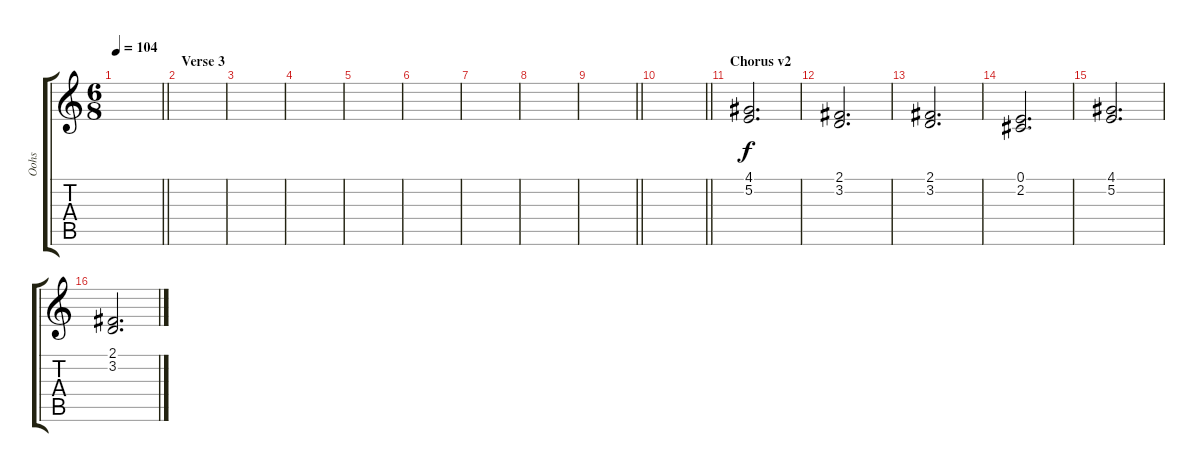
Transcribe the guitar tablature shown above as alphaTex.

\track ("Oohs" "Oohs") {instrument voiceoohs}
\staff {score tabs}
\tuning (E4 B3 G3 D3 A2 E2) {hide}
\ts (6 8)
\tempo 104
\clef g2
\barLineRight lightlight
\ks c
|
\section ("" "Verse 3")
|
|
|
|
|
|
|
\barLineRight lightlight
|
\section ("" "")
\barLineRight lightlight
|
\section ("" "Chorus v2")
(4.1 5.2).2{d} |
(2.1 3.2).2{d} |
(2.1 3.2).2{d} |
(0.1 2.2).2{d} |
(4.1 5.2).2{d} |
(2.1 3.2).2{d}
